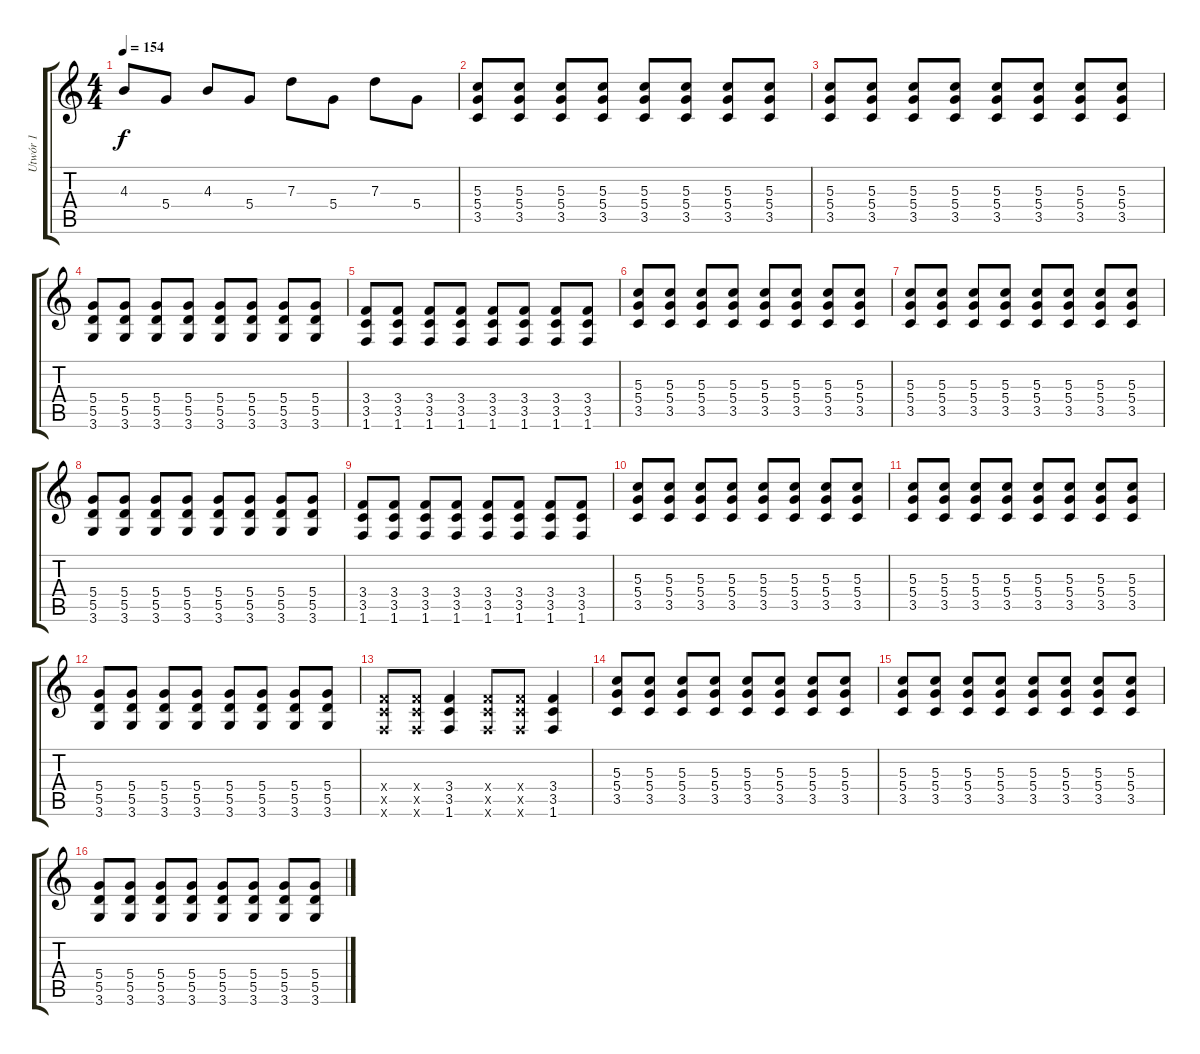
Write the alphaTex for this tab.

\track ("Utwór 1" "Utwór 1") {instrument distortionguitar}
\staff {score tabs}
\tuning (E4 B3 G3 D3 A2 E2) {hide}
\ts (4 4)
\tempo 154
\clef g2
\ks c
4.3.8{dy f} 5.4.8 4.3.8 5.4.8 7.3.8 5.4.8 7.3.8 5.4.8 |
(5.3 5.4 3.5).8 (5.3 5.4 3.5).8 (5.3 5.4 3.5).8 (5.3 5.4 3.5).8 (5.3 5.4 3.5).8 (5.3 5.4 3.5).8 (5.3 5.4 3.5).8 (5.3 5.4 3.5).8 |
(5.3 5.4 3.5).8 (5.3 5.4 3.5).8 (5.3 5.4 3.5).8 (5.3 5.4 3.5).8 (5.3 5.4 3.5).8 (5.3 5.4 3.5).8 (5.3 5.4 3.5).8 (5.3 5.4 3.5).8 |
(5.4 5.5 3.6).8 (5.4 5.5 3.6).8 (5.4 5.5 3.6).8 (5.4 5.5 3.6).8 (5.4 5.5 3.6).8 (5.4 5.5 3.6).8 (5.4 5.5 3.6).8 (5.4 5.5 3.6).8 |
(3.4 3.5 1.6).8 (3.4 3.5 1.6).8 (3.4 3.5 1.6).8 (3.4 3.5 1.6).8 (3.4 3.5 1.6).8 (3.4 3.5 1.6).8 (3.4 3.5 1.6).8 (3.4 3.5 1.6).8 |
(5.3 5.4 3.5).8 (5.3 5.4 3.5).8 (5.3 5.4 3.5).8 (5.3 5.4 3.5).8 (5.3 5.4 3.5).8 (5.3 5.4 3.5).8 (5.3 5.4 3.5).8 (5.3 5.4 3.5).8 |
(5.3 5.4 3.5).8 (5.3 5.4 3.5).8 (5.3 5.4 3.5).8 (5.3 5.4 3.5).8 (5.3 5.4 3.5).8 (5.3 5.4 3.5).8 (5.3 5.4 3.5).8 (5.3 5.4 3.5).8 |
(5.4 5.5 3.6).8 (5.4 5.5 3.6).8 (5.4 5.5 3.6).8 (5.4 5.5 3.6).8 (5.4 5.5 3.6).8 (5.4 5.5 3.6).8 (5.4 5.5 3.6).8 (5.4 5.5 3.6).8 |
(3.4 3.5 1.6).8 (3.4 3.5 1.6).8 (3.4 3.5 1.6).8 (3.4 3.5 1.6).8 (3.4 3.5 1.6).8 (3.4 3.5 1.6).8 (3.4 3.5 1.6).8 (3.4 3.5 1.6).8 |
(5.3 5.4 3.5).8 (5.3 5.4 3.5).8 (5.3 5.4 3.5).8 (5.3 5.4 3.5).8 (5.3 5.4 3.5).8 (5.3 5.4 3.5).8 (5.3 5.4 3.5).8 (5.3 5.4 3.5).8 |
(5.3 5.4 3.5).8 (5.3 5.4 3.5).8 (5.3 5.4 3.5).8 (5.3 5.4 3.5).8 (5.3 5.4 3.5).8 (5.3 5.4 3.5).8 (5.3 5.4 3.5).8 (5.3 5.4 3.5).8 |
(5.4 5.5 3.6).8 (5.4 5.5 3.6).8 (5.4 5.5 3.6).8 (5.4 5.5 3.6).8 (5.4 5.5 3.6).8 (5.4 5.5 3.6).8 (5.4 5.5 3.6).8 (5.4 5.5 3.6).8 |
(3.4{x} 3.5{x} 1.6{x}).8 (3.4{x} 3.5{x} 1.6{x}).8 (3.4 3.5 1.6).4 (3.4{x} 3.5{x} 1.6{x}).8 (3.4{x} 3.5{x} 1.6{x}).8 (3.4 3.5 1.6).4 |
(5.3 5.4 3.5).8 (5.3 5.4 3.5).8 (5.3 5.4 3.5).8 (5.3 5.4 3.5).8 (5.3 5.4 3.5).8 (5.3 5.4 3.5).8 (5.3 5.4 3.5).8 (5.3 5.4 3.5).8 |
(5.3 5.4 3.5).8 (5.3 5.4 3.5).8 (5.3 5.4 3.5).8 (5.3 5.4 3.5).8 (5.3 5.4 3.5).8 (5.3 5.4 3.5).8 (5.3 5.4 3.5).8 (5.3 5.4 3.5).8 |
(5.4 5.5 3.6).8 (5.4 5.5 3.6).8 (5.4 5.5 3.6).8 (5.4 5.5 3.6).8 (5.4 5.5 3.6).8 (5.4 5.5 3.6).8 (5.4 5.5 3.6).8 (5.4 5.5 3.6).8
